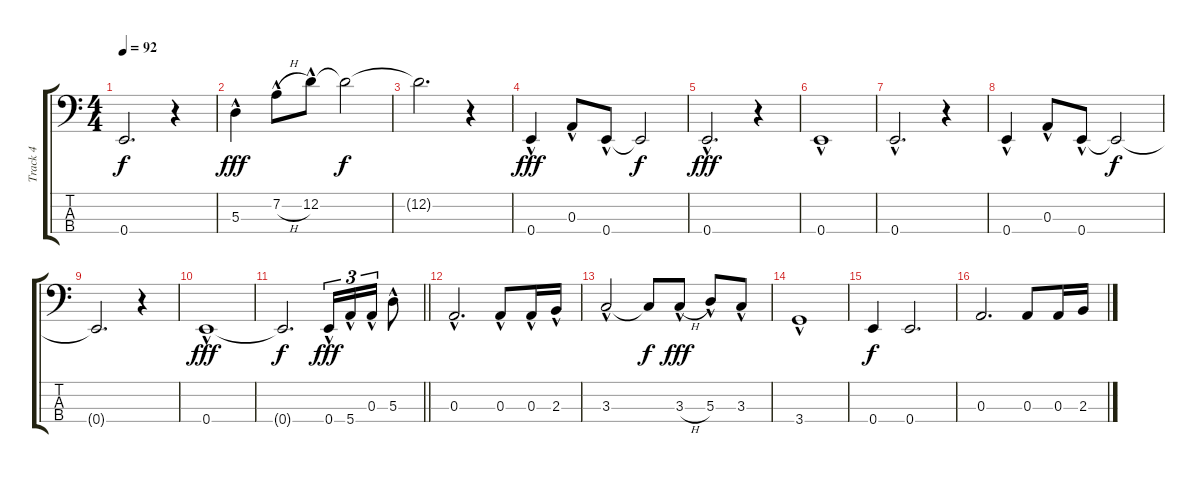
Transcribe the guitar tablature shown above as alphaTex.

\track ("Track 4" "Track 4") {instrument electricbassfinger}
\staff {score tabs}
\tuning (G2 D2 A1 E1) {hide}
\ts (4 4)
\tempo 92
\clef f4
\ks c
0.4{t}.2{d dy f} r.4 |
5.3{hac}.4{dy fff} 7.2{h hac}.8 12.2{hac}.8 12.2{t}.2{dy f} |
12.2{t}.2{d} r.4 |
0.4{hac}.4{dy fff} 0.3{hac}.8 0.4{hac}.8 0.4{t}.2{dy f} |
0.4{hac}.2{d dy fff} r.4 |
0.4{hac}.1 |
0.4{hac}.2{d} r.4 |
0.4{hac}.4 0.3{hac}.8 0.4{hac}.8 0.4{t}.2{dy f} |
0.4{t}.2{d} r.4 |
0.4{hac}.1{dy fff} |
\barLineRight lightlight
0.4{t}.2{d dy f} 0.4{hac}.16{tu (3 2) dy fff} 5.4{hac}.16{tu (3 2)} 0.3{hac}.16{tu (3 2)} 5.3{hac}.8 |
0.3{hac}.2{d} 0.3{hac}.8 0.3{hac}.16 2.3{hac}.16 |
3.3{hac}.2 3.3{t}.8{dy f} 3.3{h hac}.8{dy fff} 5.3{hac}.8 3.3{hac}.8 |
3.4{hac}.1 |
0.4.4{dy f} 0.4.2{d} |
0.3.2{d} 0.3.8 0.3.16 2.3.16
